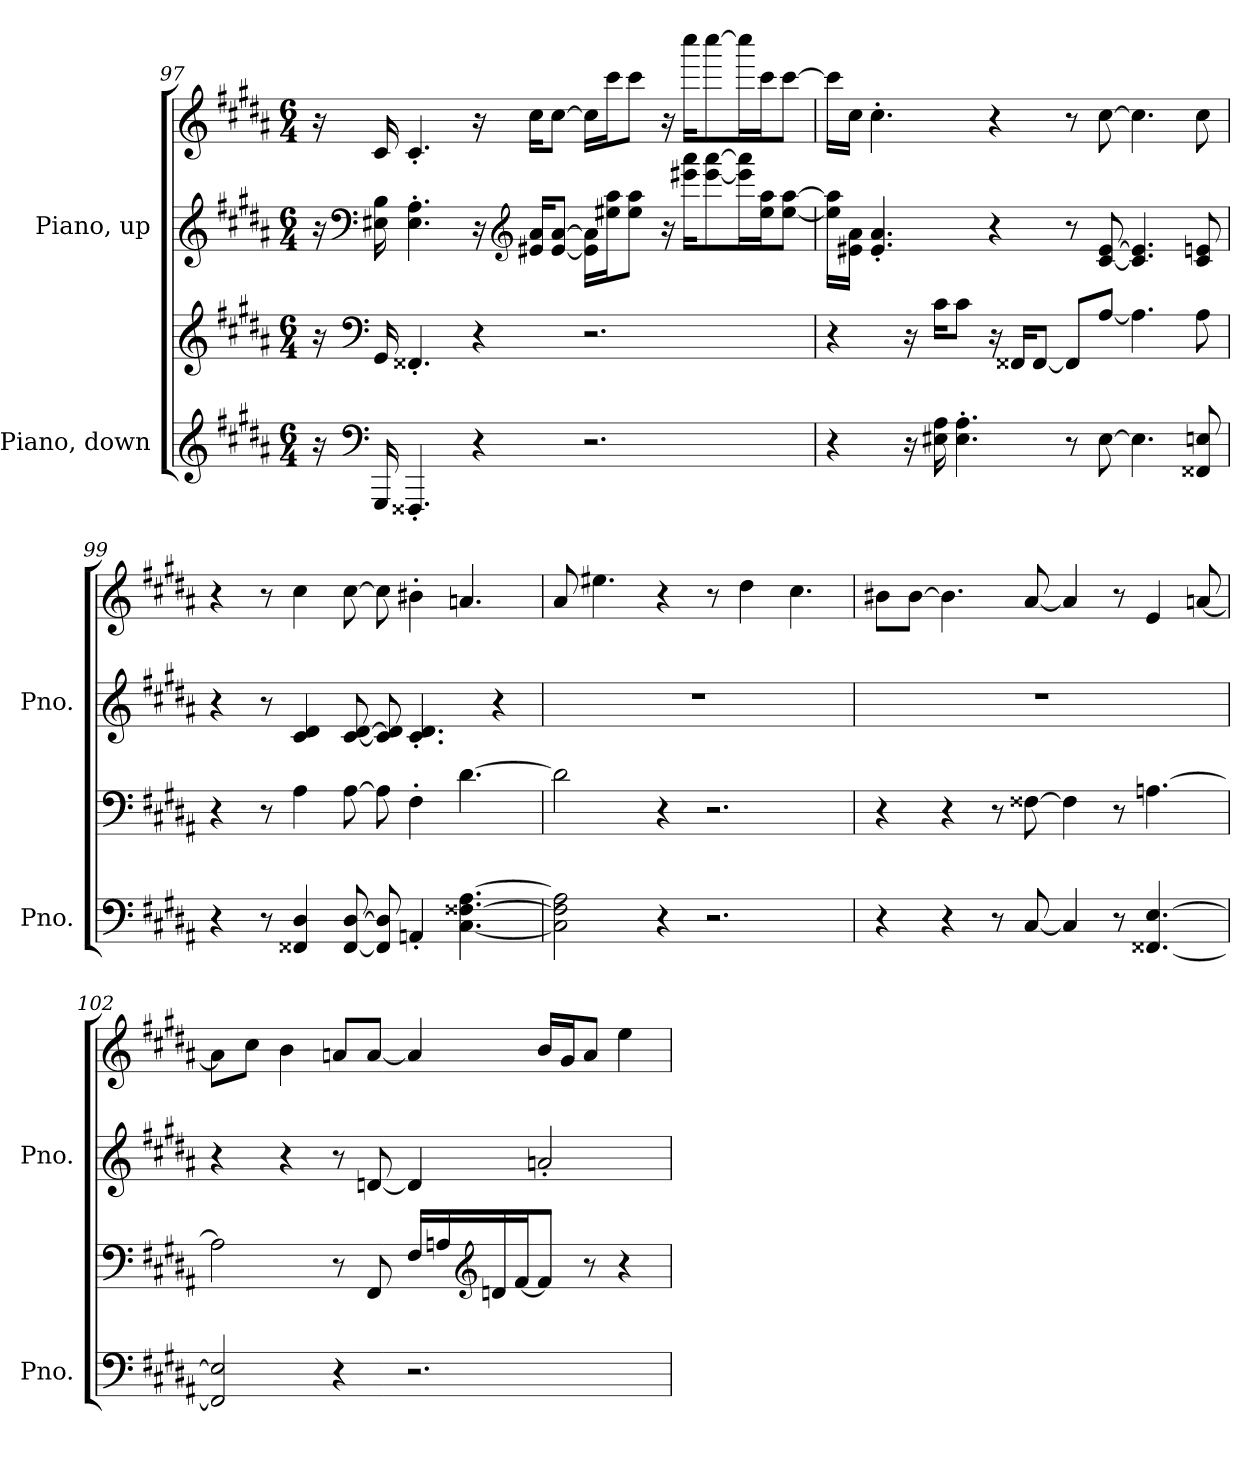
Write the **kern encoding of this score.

**kern	**kern	**kern	**kern
*part2	*part2	*part1	*part1
*staff4	*staff3	*staff2	*staff1
*I"Piano, down	*	*I"Piano, up	*
*I'Pno.	*	*I'Pno.	*
!!LO:LB:g=z
*clefG2	*clefG2	*clefG2	*clefG2
*k[f#c#g#d#a#]	*k[f#c#g#d#a#]	*k[f#c#g#d#a#]	*k[f#c#g#d#a#]
*M6/4	*M6/4	*M6/4	*M6/4
=97	=97	=97	=97
16r	16r	16r	16r
*clefF4	*clefF4	*clefF4	*
16GGG#/	16GG#/	16E#X\ 16B\	16c#/
4.FFF##X'/	4.FF##X'/	4.E#\' 4.A#\'	4.c#'/
4r	4r	16r	16r
*	*	*clefG2	*
.	.	16e#X/ 16a#/KL	16cc#\KL
.	.	[8e#/ [8a#/J	[8cc#\J
2.r	2.r	16e#\] 16a#\]LL	16cc#\LL]
.	.	16ee#X\ 16aa#\J	16ccc#\J
.	.	8ee#\ 8aa#\J	8ccc#\J
.	.	16r	16r
.	.	16eee#X\ 16aaa#\KL	16cccc#\KL
.	.	[8eee#\ [8aaa#\	[8cccc#\
.	.	16eee#\] 16aaa#\]L	16cccc#\L]
.	.	16ee#\ 16aa#\J	16ccc#\J
.	.	[8ee#\ [8aa#\J	[8ccc#\J
!!LO:LB:g=z
=98	=98	=98	=98
4r	4r	16ee#\] 16aa#\]LL	16ccc#\LL]
.	.	16e#X\ 16a#\JJ	16cc#\JJ
.	.	4.e#/' 4.a#/'	4.cc#'\
16r	16r	.	.
16E#X\ 16A#\	16c#\KL	.	.
4.E#\' 4.A#\'	8c#\J	.	.
.	16r	4r	4r
.	16FF##X/KL	.	.
.	[8FF##/J	.	.
8r	8FF##/L]	8r	8r
[8E#\	[8A#/J	[8c#/ [8e#/	[8cc#\
4.E#\]	4.A#\]	4.c#/] 4.e#/]	4.cc#\]
8FF##X/ 8En/	8A#\	8c#/ 8en/	8cc#\
=99	=99	=99	=99
4r	4r	4r	4r
8r	8r	8r	8r
4FF##X/ 4D#/	4A#\	4c#/ 4d#/	4cc#\
[8FF##/ [8D#/	[8A#\	[8c#/ [8d#/	[8cc#\
8FF##/] 8D#/]	8A#\]	8c#/] 8d#/]	8cc#\]
4AAn'/	4F#'\	4.c#/' 4.d#/'	4b#X'\
[4.C#\ [4.F##X\ [4.A#\	[4.d#\	.	4.an/
.	.	4r	.
=100	=100	=100	=100
2C#\] 2F##\] 2A#\]	2d#\]	1.r	8a#/
.	.	.	4.ee#X\
4r	4r	.	4r
2.r	2.r	.	8r
.	.	.	4dd#\
.	.	.	4.cc#\
!!LO:PB:g=z
=101	=101	=101	=101
4r	4r	1.r	8b#X\L
.	.	.	[8b#\J
4r	4r	.	4.b#\]
8r	8r	.	.
[8C#/	[8F##X\	.	[8a#/
4C#/]	4F##\]	.	4a#/]
8r	8r	.	8r
[4.FF##X/ [4.E/	[4.An\	.	4e/
.	.	.	[8an/
=102	=102	=102	=102
2FF##/] 2E/]	2A\]	4r	8a\L]
.	.	.	8cc#\J
.	.	4r	4b\
4r	8r	8r	8an/L
.	8FF#/	[8dn/	[8a/J
2.r	16F#/LL	4d/]	4a/]
.	16An/	.	.
*	*clefG2	*	*
.	16dn/	.	.
.	[16f#/J	.	.
.	8f#/J]	2an'/	16b/LL
.	.	.	16g#/J
.	8r	.	8a/J
.	4r	.	4ee\
=	=	=	=
*-	*-	*-	*-
